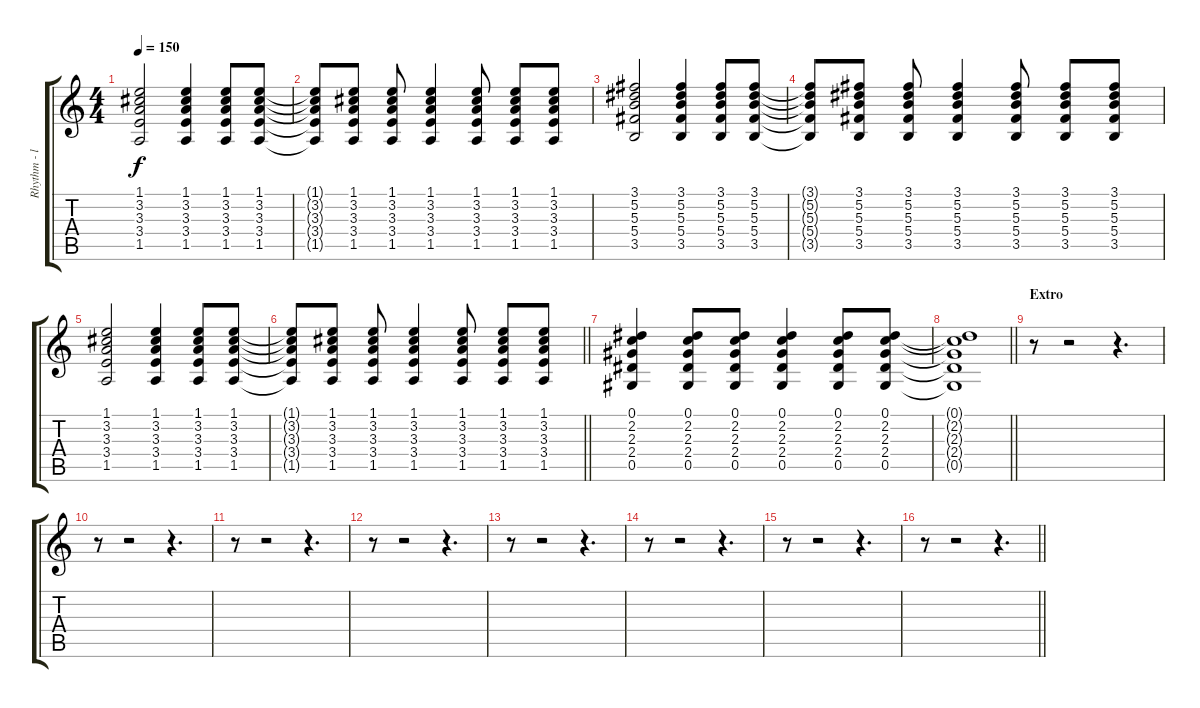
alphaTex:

\track ("Rhythm - left" "Rhythm - l") {instrument acousticguitarsteel}
\staff {score tabs}
\tuning (Eb4 Bb3 Gb3 Db3 Ab2 Eb2) {hide}
\ts (4 4)
\tempo 150
\clef g2
\ks c
(1.1 3.2 3.3 3.4 1.5).2{dy f} (1.1 3.2 3.3 3.4 1.5).4 (1.1 3.2 3.3 3.4 1.5).8 (1.1 3.2 3.3 3.4 1.5).8 |
(1.1{t} 3.2{t} 3.3{t} 3.4{t} 1.5{t}).8 (1.1 3.2 3.3 3.4 1.5).8 (1.1 3.2 3.3 3.4 1.5).8 (1.1 3.2 3.3 3.4 1.5).4 (1.1 3.2 3.3 3.4 1.5).8 (1.1 3.2 3.3 3.4 1.5).8 (1.1 3.2 3.3 3.4 1.5).8 |
(3.1 5.2 5.3 5.4 3.5).2 (3.1 5.2 5.3 5.4 3.5).4 (3.1 5.2 5.3 5.4 3.5).8 (3.1 5.2 5.3 5.4 3.5).8 |
(3.1{t} 5.2{t} 5.3{t} 5.4{t} 3.5{t}).8 (3.1 5.2 5.3 5.4 3.5).8 (3.1 5.2 5.3 5.4 3.5).8 (3.1 5.2 5.3 5.4 3.5).4 (3.1 5.2 5.3 5.4 3.5).8 (3.1 5.2 5.3 5.4 3.5).8 (3.1 5.2 5.3 5.4 3.5).8 |
(1.1 3.2 3.3 3.4 1.5).2 (1.1 3.2 3.3 3.4 1.5).4 (1.1 3.2 3.3 3.4 1.5).8 (1.1 3.2 3.3 3.4 1.5).8 |
\barLineRight lightlight
(1.1{t} 3.2{t} 3.3{t} 3.4{t} 1.5{t}).8 (1.1 3.2 3.3 3.4 1.5).8 (1.1 3.2 3.3 3.4 1.5).8 (1.1 3.2 3.3 3.4 1.5).4 (1.1 3.2 3.3 3.4 1.5).8 (1.1 3.2 3.3 3.4 1.5).8 (1.1 3.2 3.3 3.4 1.5).8 |
(0.1 2.2 2.3 2.4 0.5).4 (0.1 2.2 2.3 2.4 0.5).8 (0.1 2.2 2.3 2.4 0.5).8 (0.1 2.2 2.3 2.4 0.5).4 (0.1 2.2 2.3 2.4 0.5).8 (0.1 2.2 2.3 2.4 0.5).8 |
\barLineRight lightlight
(0.1{t} 2.2{t} 2.3{t} 2.4{t} 0.5{t}).1 |
\section ("" "Extro")
r.8 r.2 r.4{d} |
r.8 r.2 r.4{d} |
r.8 r.2 r.4{d} |
r.8 r.2 r.4{d} |
r.8 r.2 r.4{d} |
r.8 r.2 r.4{d} |
r.8 r.2 r.4{d} |
\barLineRight lightlight
r.8 r.2 r.4{d}
